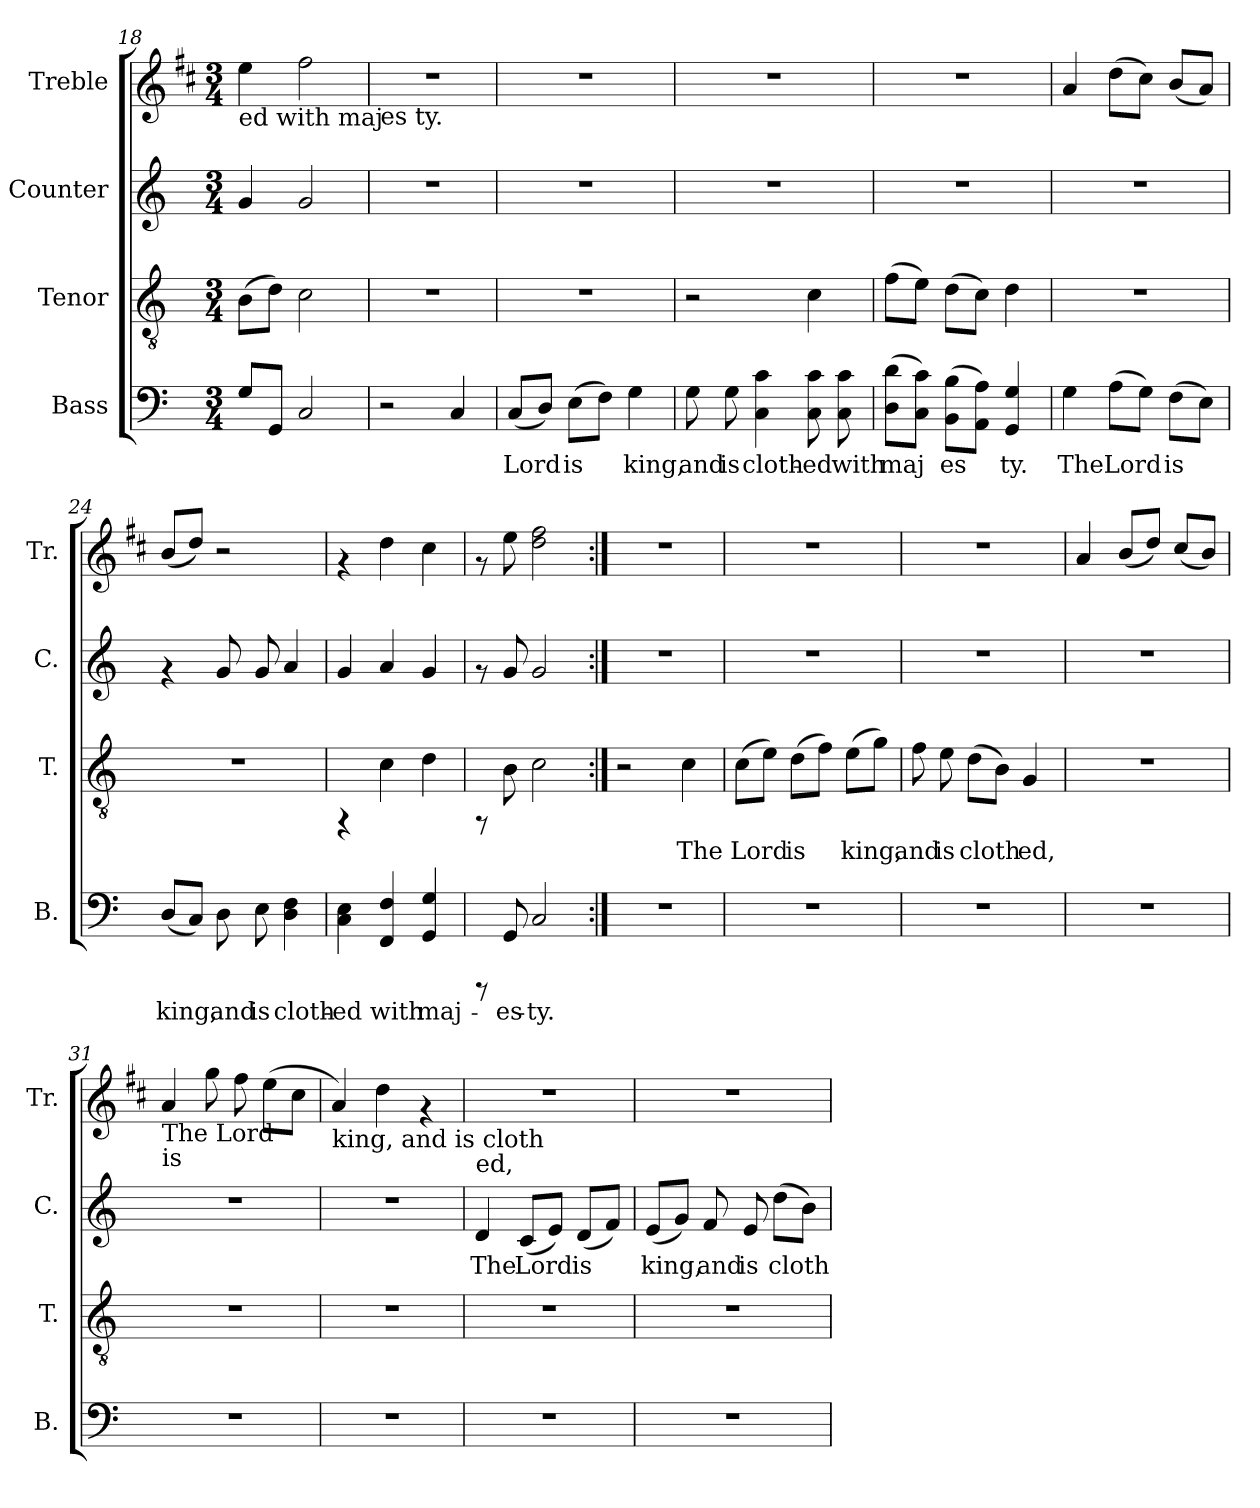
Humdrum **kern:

**kern	**text	**kern	**text	**kern	**text	**kern
*part4	*part4	*part3	*part3	*part2	*part2	*part1
*staff4	*staff4	*staff3	*staff3	*staff2	*staff2	*staff1
*I"Bass	*	*I"Tenor	*	*I"Counter	*	*I"Treble
*I'B.	*	*I'T.	*	*I'C.	*	*I'Tr.
*clefF4	*	*clefGv2	*	*clefG2	*	*clefG2
*	*	*	*	*	*	*ITrd1c2
*k[]	*	*k[]	*	*k[]	*	*k[]
*C:	*	*C:	*	*C:	*	*C:
*M3/4	*	*M3/4	*	*M3/4	*	*M3/4
=18	=18	=18	=18	=18	=18	=18
!	!	!	!	!	!	!LO:TX:b:t=ed with maj
!	!LO:LY:b:cj	!	!LO:LY:b:cj	!	!LO:LY:b:cj	!
8G/L	.	(>8B\L	.	4g/	.	4dd\
!	!LO:LY:b:cj	!	!LO:LY:b:cj	!	!	!
8GG/J	.	8d\J)	.	.	.	.
!	!LO:LY:b:cj	!	!LO:LY:b:cj	!	!LO:LY:b:cj	!
2C/	.	2c\	.	2g/	.	2ee\
=19	=19	=19	=19	=19	=19	=19
!	!	!	!	!	!	!LO:TX:b:t=es ty.
2r	.	2.r	.	2.r	.	2.r
!	!LO:LY:b:cj	!	!	!	!	!
4C/	.	.	.	.	.	.
!!LO:PB:g=z
=20	=20	=20	=20	=20	=20	=20
!	!LO:LY:b:cj	!	!	!	!	!
(<8C/L	Lord	2.r	.	2.r	.	2.r
!	!LO:LY:b:cj	!	!	!	!	!
8D/J)	.	.	.	.	.	.
!	!LO:LY:b:cj	!	!	!	!	!
(>8E\L	is	.	.	.	.	.
!	!LO:LY:b:cj	!	!	!	!	!
8F\J)	.	.	.	.	.	.
!	!LO:LY:b:cj	!	!	!	!	!
4G\	king,	.	.	.	.	.
=21	=21	=21	=21	=21	=21	=21
!	!LO:LY:b:cj	!	!	!	!	!
8G\	and	2r	.	2.r	.	2.r
!	!LO:LY:b:cj	!	!	!	!	!
8G\	is	.	.	.	.	.
!	!LO:LY:b:cj	!	!	!	!	!
4c\ 4C\	cloth-	.	.	.	.	.
!	!LO:LY:b:cj	!	!LO:LY:b:cj	!	!	!
8c\ 8C\	-ed	4c\	.	.	.	.
!	!LO:LY:b:cj	!	!	!	!	!
8c\ 8C\	with	.	.	.	.	.
=22	=22	=22	=22	=22	=22	=22
!	!LO:LY:b:cj	!	!LO:LY:b:cj	!	!	!
(>8d\ 8D\L	maj-	(>8f\L	.	2.r	.	2.r
!	!LO:LY:b:cj	!	!LO:LY:b:cj	!	!	!
8c\ 8C\J)	--	8e\J)	.	.	.	.
!	!LO:LY:b:cj	!	!LO:LY:b:cj	!	!	!
(>8B\ 8BB\L	-es-	(>8d\L	.	.	.	.
!	!LO:LY:b:cj	!	!LO:LY:b:cj	!	!	!
8A\ 8AA\J)	--	8c\J)	.	.	.	.
!	!LO:LY:b:cj	!	!LO:LY:b:cj	!	!	!
4G/ 4GG/	-ty.	4d\	.	.	.	.
=23	=23	=23	=23	=23	=23	=23
!	!LO:LY:b:cj	!	!	!	!	!
4G\	The	2.r	.	2.r	.	4g/
!	!LO:LY:b:cj	!	!	!	!	!
(>8A\L	Lord	.	.	.	.	(>8cc\L
!	!LO:LY:b:cj	!	!	!	!	!
8G\J)	.	.	.	.	.	8b\J)
!	!LO:LY:b:cj	!	!	!	!	!
(>8F\L	is	.	.	.	.	(<8a/L
!	!LO:LY:b:cj	!	!	!	!	!
8E\J)	.	.	.	.	.	8g/J)
=24	=24	=24	=24	=24	=24	=24
!	!LO:LY:b:cj	!	!	!	!	!
(<8D/L	king,	2.r	.	4rf	.	(<8a/L
!	!LO:LY:b:cj	!	!	!	!	!
8C/J)	.	.	.	.	.	8cc/J)
!	!LO:LY:b:cj	!	!	!	!LO:LY:b:cj	!
8D\	and	.	.	8g/	.	2r
!	!LO:LY:b:cj	!	!	!	!LO:LY:b:cj	!
8E\	is	.	.	8g/	.	.
!	!LO:LY:b:cj	!	!	!	!LO:LY:b:cj	!
4F\ 4D\	cloth-	.	.	4a/	.	.
!!LO:LB:g=z
=25	=25	=25	=25	=25	=25	=25
!	!LO:LY:b:cj	!	!	!	!LO:LY:b:cj	!
4E\ 4C\	-ed	4rFF	.	4g/	.	4rf
!	!LO:LY:b:cj	!	!LO:LY:b:cj	!	!LO:LY:b:cj	!
4F/ 4FF/	with	4c\	.	4a/	.	4cc\
!	!LO:LY:b:cj	!	!LO:LY:b:cj	!	!LO:LY:b:cj	!
4G/ 4GG/	maj-	4d\	.	4g/	.	4b\
=26	=26	=26	=26	=26	=26	=26
8rCCC	.	8rFF	.	8rf	.	8rf
!	!LO:LY:b:cj	!	!LO:LY:b:cj	!	!LO:LY:b:cj	!
8GG/	-es-	8B\	.	8g/	.	8dd\
!	!LO:LY:b:cj	!	!LO:LY:b:cj	!	!LO:LY:b:cj	!
2C/	-ty.	2c\	.	2g/	.	2ee\ 2cc\
=27:|!	=27:|!	=27:|!	=27:|!	=27:|!	=27:|!	=27:|!
2.r	.	2r	.	2.r	.	2.r
!	!	!	!LO:LY:b:cj	!	!	!
.	.	4c\	The	.	.	.
=28	=28	=28	=28	=28	=28	=28
!	!	!	!LO:LY:b:cj	!	!	!
2.r	.	(>8c\L	Lord	2.r	.	2.r
!	!	!	!LO:LY:b:cj	!	!	!
.	.	8e\J)	.	.	.	.
!	!	!	!LO:LY:b:cj	!	!	!
.	.	(>8d\L	is	.	.	.
!	!	!	!LO:LY:b:cj	!	!	!
.	.	8f\J)	.	.	.	.
!	!	!	!LO:LY:b:cj	!	!	!
.	.	(>8e\L	king,	.	.	.
!	!	!	!LO:LY:b:cj	!	!	!
.	.	8g\J)	.	.	.	.
=29	=29	=29	=29	=29	=29	=29
!	!	!	!LO:LY:b:cj	!	!	!
2.r	.	8f\	and	2.r	.	2.r
!	!	!	!LO:LY:b:cj	!	!	!
.	.	8e\	is	.	.	.
!	!	!	!LO:LY:b:cj	!	!	!
.	.	(>8d\L	cloth-	.	.	.
!	!	!	!LO:LY:b:cj	!	!	!
.	.	8B\J)	--	.	.	.
!	!	!	!LO:LY:b:cj	!	!	!
.	.	4G/	-ed,	.	.	.
=30	=30	=30	=30	=30	=30	=30
2.r	.	2.r	.	2.r	.	4g/
.	.	.	.	.	.	(<8a/L
.	.	.	.	.	.	8cc/J)
.	.	.	.	.	.	(<8b/L
.	.	.	.	.	.	8a/J)
!!LO:PB:g=z
=31	=31	=31	=31	=31	=31	=31
!	!	!	!	!	!	!LO:TX:b:t=The Lord
!	!	!	!	!	!	!LO:TX:b:t=is
2.r	.	2.r	.	2.r	.	4g/
.	.	.	.	.	.	8ff\
.	.	.	.	.	.	8ee\
.	.	.	.	.	.	(>8dd\L
.	.	.	.	.	.	8b\J
=32	=32	=32	=32	=32	=32	=32
!	!	!	!	!	!	!LO:TX:b:t=king, and is cloth
2.r	.	2.r	.	2.r	.	4g/)
.	.	.	.	.	.	4cc\
.	.	.	.	.	.	4rf
=33	=33	=33	=33	=33	=33	=33
!	!	!	!	!	!	!LO:TX:b:t=ed,
!	!	!	!	!	!LO:LY:b:cj	!
2.r	.	2.r	.	4d/	The	2.r
!	!	!	!	!	!LO:LY:b:cj	!
.	.	.	.	(<8c/L	Lord	.
!	!	!	!	!	!LO:LY:b:cj	!
.	.	.	.	8e/J)	.	.
!	!	!	!	!	!LO:LY:b:cj	!
.	.	.	.	(<8d/L	is	.
!	!	!	!	!	!LO:LY:b:cj	!
.	.	.	.	8f/J)	.	.
=34	=34	=34	=34	=34	=34	=34
!	!	!	!	!	!LO:LY:b:cj	!
2.r	.	2.r	.	(<8e/L	king,	2.r
!	!	!	!	!	!LO:LY:b:cj	!
.	.	.	.	8g/J)	.	.
!	!	!	!	!	!LO:LY:b:cj	!
.	.	.	.	8f/	and	.
!	!	!	!	!	!LO:LY:b:cj	!
.	.	.	.	8e/	is	.
!	!	!	!	!	!LO:LY:b:cj	!
.	.	.	.	(>8dd\L	cloth-	.
!	!	!	!	!	!LO:LY:b:cj	!
.	.	.	.	8b\J)	--	.
=	=	=	=	=	=	=
*-	*-	*-	*-	*-	*-	*-
